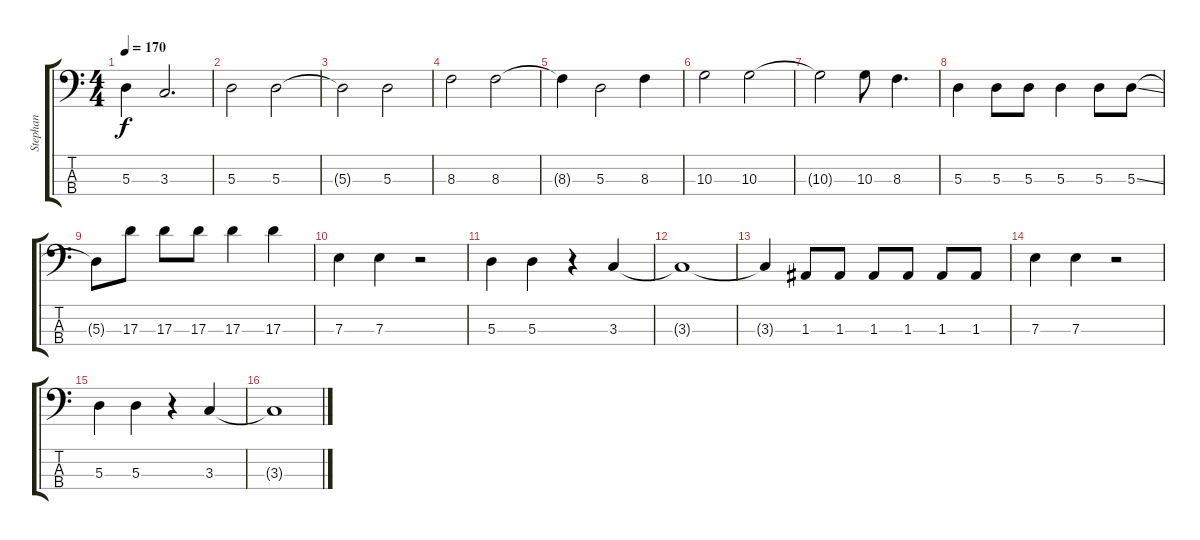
\track ("Stephan" "Stephan") {instrument electricbassfinger}
\staff {score tabs}
\tuning (G2 D2 A1 E1) {hide}
\ts (4 4)
\tempo 170
\clef f4
\ks c
5.3{t}.4{dy f} 3.3.2{d} |
5.3.2 5.3.2 |
5.3{t}.2 5.3.2 |
8.3.2 8.3.2 |
8.3{t}.4 5.3.2 8.3.4 |
10.3.2 10.3.2 |
10.3{t}.2 10.3.8 8.3.4{d} |
5.3.4 5.3.8 5.3.8 5.3.4 5.3.8 5.3{ss}.8 |
5.3{t}.8 17.3.8 17.3.8 17.3.8 17.3.4 17.3.4 |
7.3.4 7.3.4 r.2 |
5.3.4 5.3.4 r.4 3.3.4 |
3.3{t}.1 |
3.3{t}.4 1.3.8 1.3.8 1.3.8 1.3.8 1.3.8 1.3.8 |
7.3.4 7.3.4 r.2 |
5.3.4 5.3.4 r.4 3.3.4 |
3.3{t}.1
